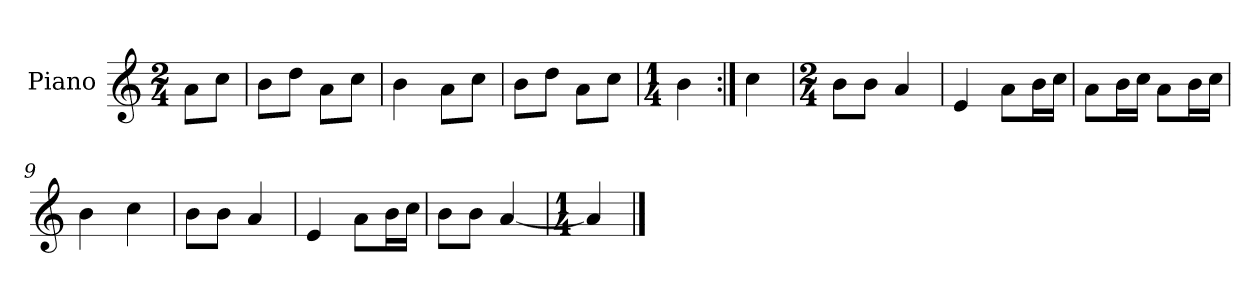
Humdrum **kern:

**kern
*part1
*staff1
*I"Piano
*I'Pno.
*clefG2
*k[]
*M2/4
=
8a\L
8cc\J
=1
8b\L
8dd\J
8a\L
8cc\J
=2
4b\
8a\L
8cc\J
=3
8b\L
8dd\J
8a\L
8cc\J
=4
*M1/4
4b\
=5:|!
4cc\
=6
*M2/4
8b\L
8b\J
4a/
=7
4e/
8a\L
16b\L
16cc\JJ
=8
8a\L
16b\L
16cc\JJ
8a\L
16b\L
16cc\JJ
=9
4b\
4cc\
=10
8b\L
8b\J
4a/
=11
4e/
8a\L
16b\L
16cc\JJ
!!LO:LB:g=z
=12
8b\L
8b\J
[4a/
=13
*M1/4
4a/]
==
*-
